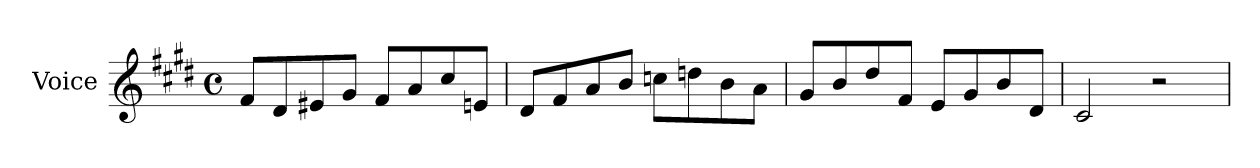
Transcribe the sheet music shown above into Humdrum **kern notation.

**kern
*part1
*staff1
*I"Voice
*I'Voice
*clefG2
*k[f#c#g#d#]
*M4/4
*met(c)
=1
8f#/L
8d#/
8e#X/
8g#/J
8f#/L
8a/
8cc#/
8en/J
=2
8d#/L
8f#/
8a/
8b/J
8ccn\L
8ddn\
8b\
8a\J
=3
8g#/L
8b/
8dd#/
8f#/J
8e/L
8g#/
8b/
8d#/J
=4
2c#/
2rcc
=
*-
